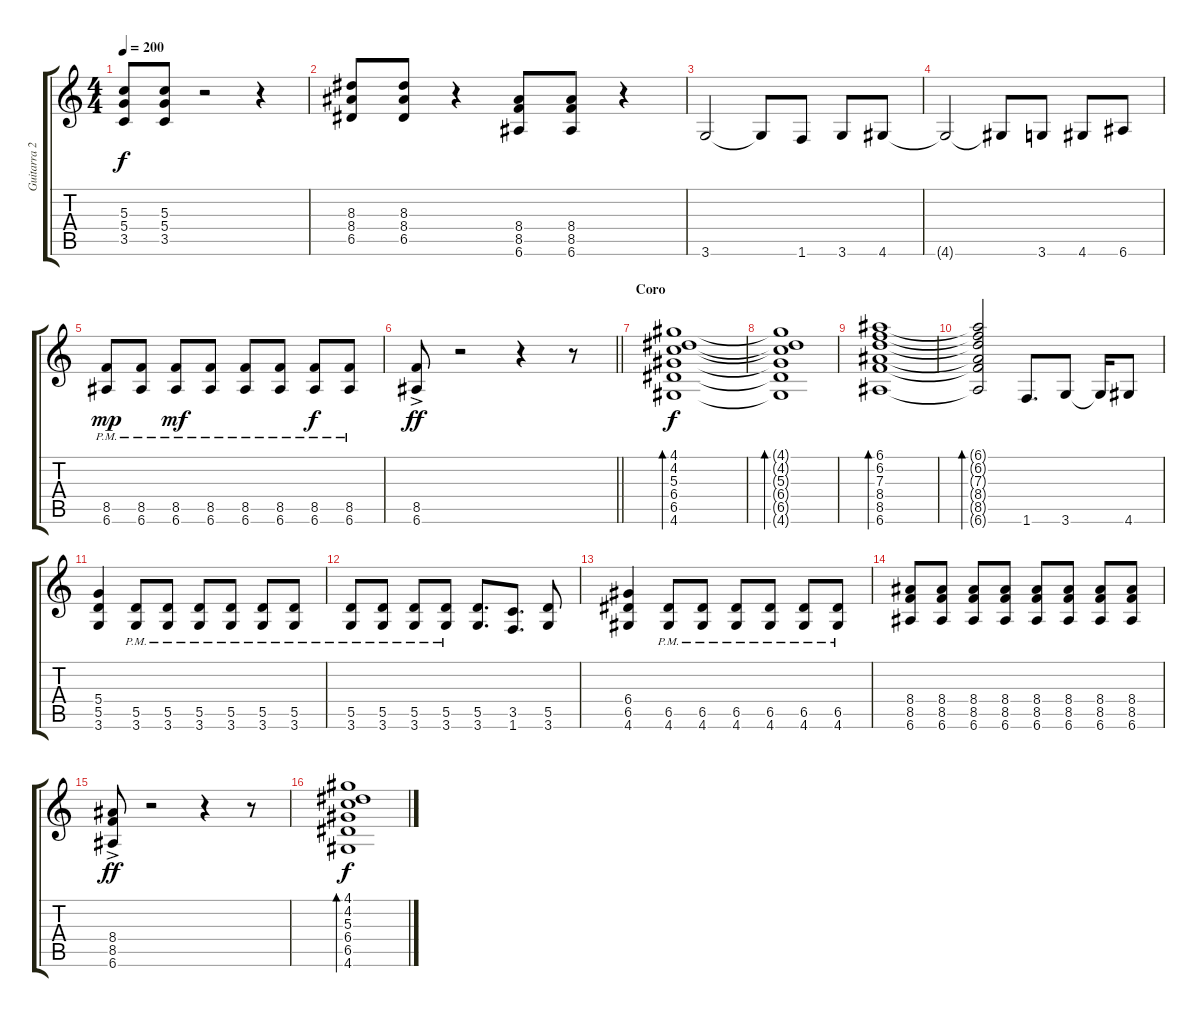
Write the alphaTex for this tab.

\track ("Guitarra 2" "Guitarra 2") {instrument overdrivenguitar}
\staff {score tabs}
\tuning (E4 B3 G3 D3 A2 E2) {hide}
\ts (4 4)
\tempo 200
\clef g2
\ks c
(5.3 5.4 3.5).8{dy f} (5.3 5.4 3.5).8 r.2 r.4 |
(8.3 8.4 6.5).8 (8.3 8.4 6.5).8 r.4 (8.4 8.5 6.6).8 (8.4 8.5 6.6).8 r.4 |
3.6.2 3.6{t}.8 1.6.8 3.6.8 4.6.8 |
4.6{t}.2 4.6{t}.8 3.6.8 4.6.8 6.6.8 |
(8.5{pm} 6.6{pm}).8{dy mp} (8.5{pm} 6.6{pm}).8 (8.5{pm} 6.6{pm}).8{dy mf} (8.5{pm} 6.6{pm}).8 (8.5{pm} 6.6{pm}).8 (8.5{pm} 6.6{pm}).8 (8.5{pm} 6.6{pm}).8{dy f} (8.5{pm} 6.6{pm}).8 |
\barLineRight lightlight
(8.5{ac} 6.6{ac}).8{dy ff} r.2 r.4 r.8 |
\section ("" "Coro")
(4.1 4.2 5.3 6.4 6.5 4.6).1{bd 120 dy f} |
(4.1{t} 4.2{t} 5.3{t} 6.4{t} 6.5{t} 4.6{t}).1{bd 240} |
(6.1 6.2 7.3 8.4 8.5 6.6).1{bd 120} |
(6.1{t} 6.2{t} 7.3{t} 8.4{t} 8.5{t} 6.6{t}).2{bd 240} 1.6.8{d} 3.6.8 3.6{t}.16 4.6.8 |
(5.4 5.5 3.6).4 (5.5{pm} 3.6{pm}).8 (5.5{pm} 3.6{pm}).8 (5.5{pm} 3.6{pm}).8 (5.5{pm} 3.6{pm}).8 (5.5{pm} 3.6{pm}).8 (5.5{pm} 3.6{pm}).8 |
(5.5{pm} 3.6{pm}).8 (5.5{pm} 3.6{pm}).8 (5.5{pm} 3.6{pm}).8 (5.5{pm} 3.6{pm}).8 (5.5 3.6).8{d} (3.5 1.6).8{d} (5.5 3.6).8 |
(6.4 6.5 4.6).4 (6.5{pm} 4.6{pm}).8 (6.5{pm} 4.6{pm}).8 (6.5{pm} 4.6{pm}).8 (6.5{pm} 4.6{pm}).8 (6.5{pm} 4.6{pm}).8 (6.5{pm} 4.6{pm}).8 |
(8.4 8.5 6.6).8 (8.4 8.5 6.6).8 (8.4 8.5 6.6).8 (8.4 8.5 6.6).8 (8.4 8.5 6.6).8 (8.4 8.5 6.6).8 (8.4 8.5 6.6).8 (8.4 8.5 6.6).8 |
(8.4{ac} 8.5{ac} 6.6{ac}).8{dy ff} r.2 r.4 r.8 |
(4.1 4.2 5.3 6.4 6.5 4.6).1{bd 120 dy f}
